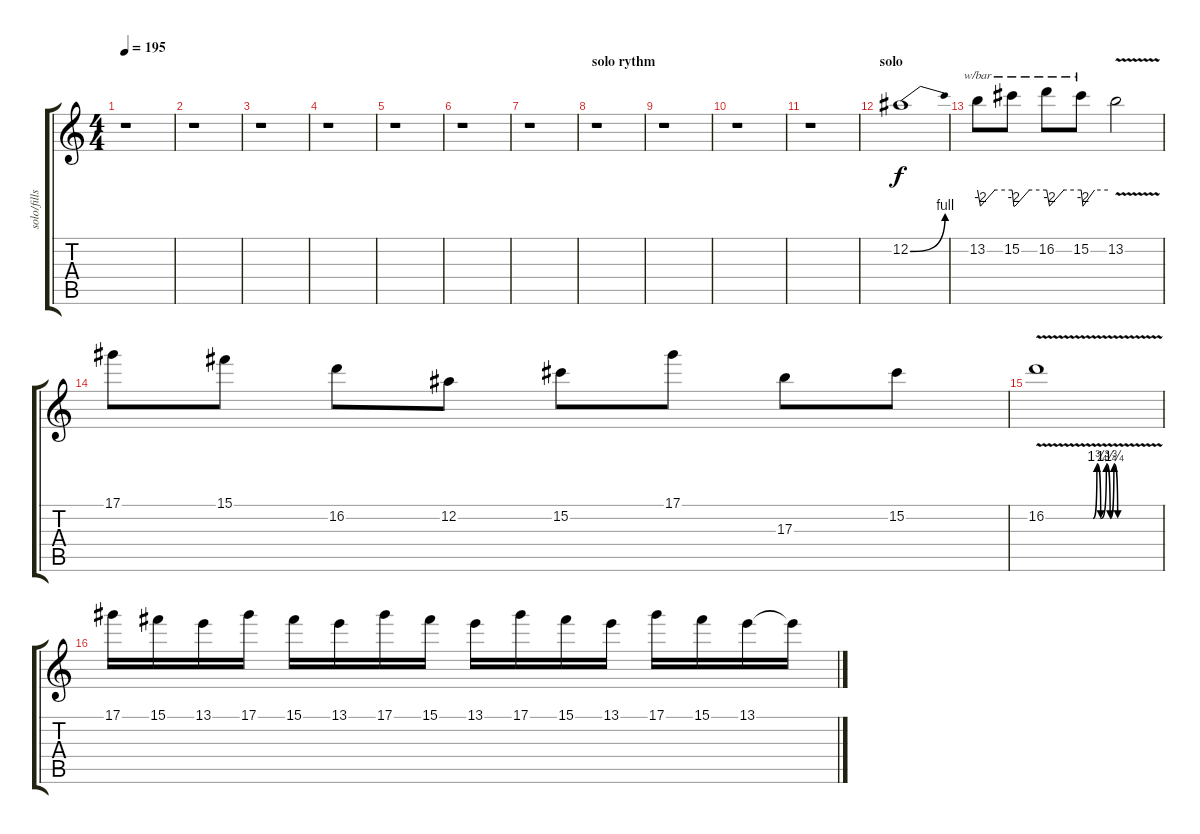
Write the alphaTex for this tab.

\track ("solo/fills" "solo/fills") {instrument overdrivenguitar}
\staff {score tabs}
\tuning (Eb4 Bb3 Gb3 Db3 Ab2 Eb2) {hide}
\ts (4 4)
\tempo 195
\clef g2
\ks c
r.1{dy f} |
r.1 |
r.1 |
r.1 |
r.1 |
r.1 |
r.1 |
\section ("" "solo rythm")
r.1 |
r.1 |
r.1 |
r.1 |
\section ("" "solo")
12.2{be (bend 0 0 60 4)}.1 |
13.2.8{tbe (custom default 0 0 5 -8 30 0 60 0)} 15.2.8{tbe (custom default 0 0 3 -8 5 -8 30 0 60 0)} 16.2.8{tbe (custom default 0 0 5 -8 30 0 60 0)} 15.2.8{tbe (custom default 0 0 4 -8 30 0 60 0)} 13.2{v}.2 |
17.1.8 15.1.8 16.2.8 12.2.8 15.2.8 17.1.8 17.3.8 15.2.8 |
16.2{be (custom 0 0 25 0 27 7 29 0 32 7 34 0 36 7 38 0 60 0) v}.1 |
17.1.16 15.1.16 13.1.16 17.1.16 15.1.16 13.1.16 17.1.16 15.1.16 13.1.16 17.1.16 15.1.16 13.1.16 17.1.16 15.1.16 13.1.16 13.1{t}.16
